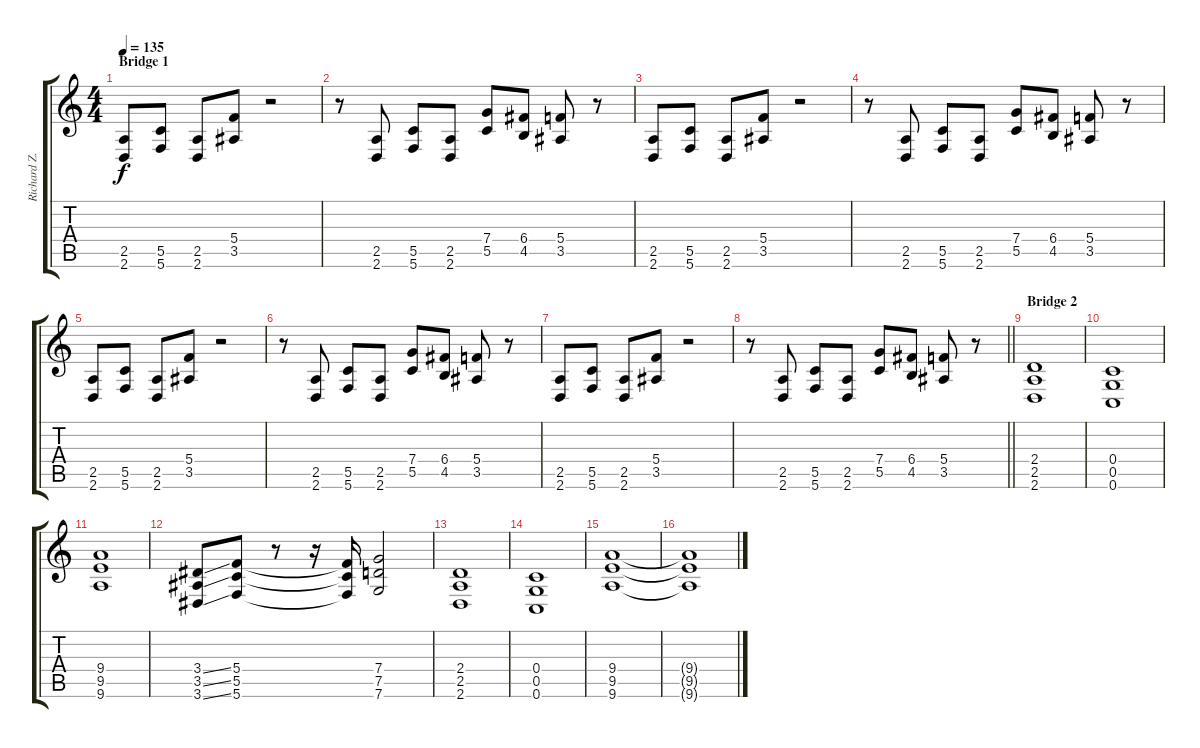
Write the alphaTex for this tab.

\track ("Richard Z. Kruspe" "Richard Z.") {instrument distortionguitar}
\staff {score tabs}
\tuning (D4 A3 F3 C3 G2 C2) {hide}
\ts (4 4)
\section ("" "Bridge 1")
\tempo 135
\clef g2
\ks c
(2.5 2.6).8{dy f} (5.5 5.6).8 (2.5 2.6).8 (5.4 3.5).8 r.2 |
r.8 (2.5 2.6).8 (5.5 5.6).8 (2.5 2.6).8 (7.4 5.5).8 (6.4 4.5).8 (5.4 3.5).8 r.8 |
(2.5 2.6).8 (5.5 5.6).8 (2.5 2.6).8 (5.4 3.5).8 r.2 |
r.8 (2.5 2.6).8 (5.5 5.6).8 (2.5 2.6).8 (7.4 5.5).8 (6.4 4.5).8 (5.4 3.5).8 r.8 |
(2.5 2.6).8 (5.5 5.6).8 (2.5 2.6).8 (5.4 3.5).8 r.2 |
r.8 (2.5 2.6).8 (5.5 5.6).8 (2.5 2.6).8 (7.4 5.5).8 (6.4 4.5).8 (5.4 3.5).8 r.8 |
(2.5 2.6).8 (5.5 5.6).8 (2.5 2.6).8 (5.4 3.5).8 r.2 |
\barLineRight lightlight
r.8 (2.5 2.6).8 (5.5 5.6).8 (2.5 2.6).8 (7.4 5.5).8 (6.4 4.5).8 (5.4 3.5).8 r.8 |
\section ("" "Bridge 2")
(2.4 2.5 2.6).1 |
(0.4 0.5 0.6).1 |
(9.4 9.5 9.6).1 |
(3.4{ss} 3.5{ss} 3.6{ss}).8 (5.4 5.5 5.6).8 r.8 r.16 (5.4{t} 5.5{t} 5.6{t}).16 (7.4 7.5 7.6).2 |
(2.4 2.5 2.6).1 |
(0.4 0.5 0.6).1 |
(9.4 9.5 9.6).1 |
(9.4{t} 9.5{t} 9.6{t}).1
